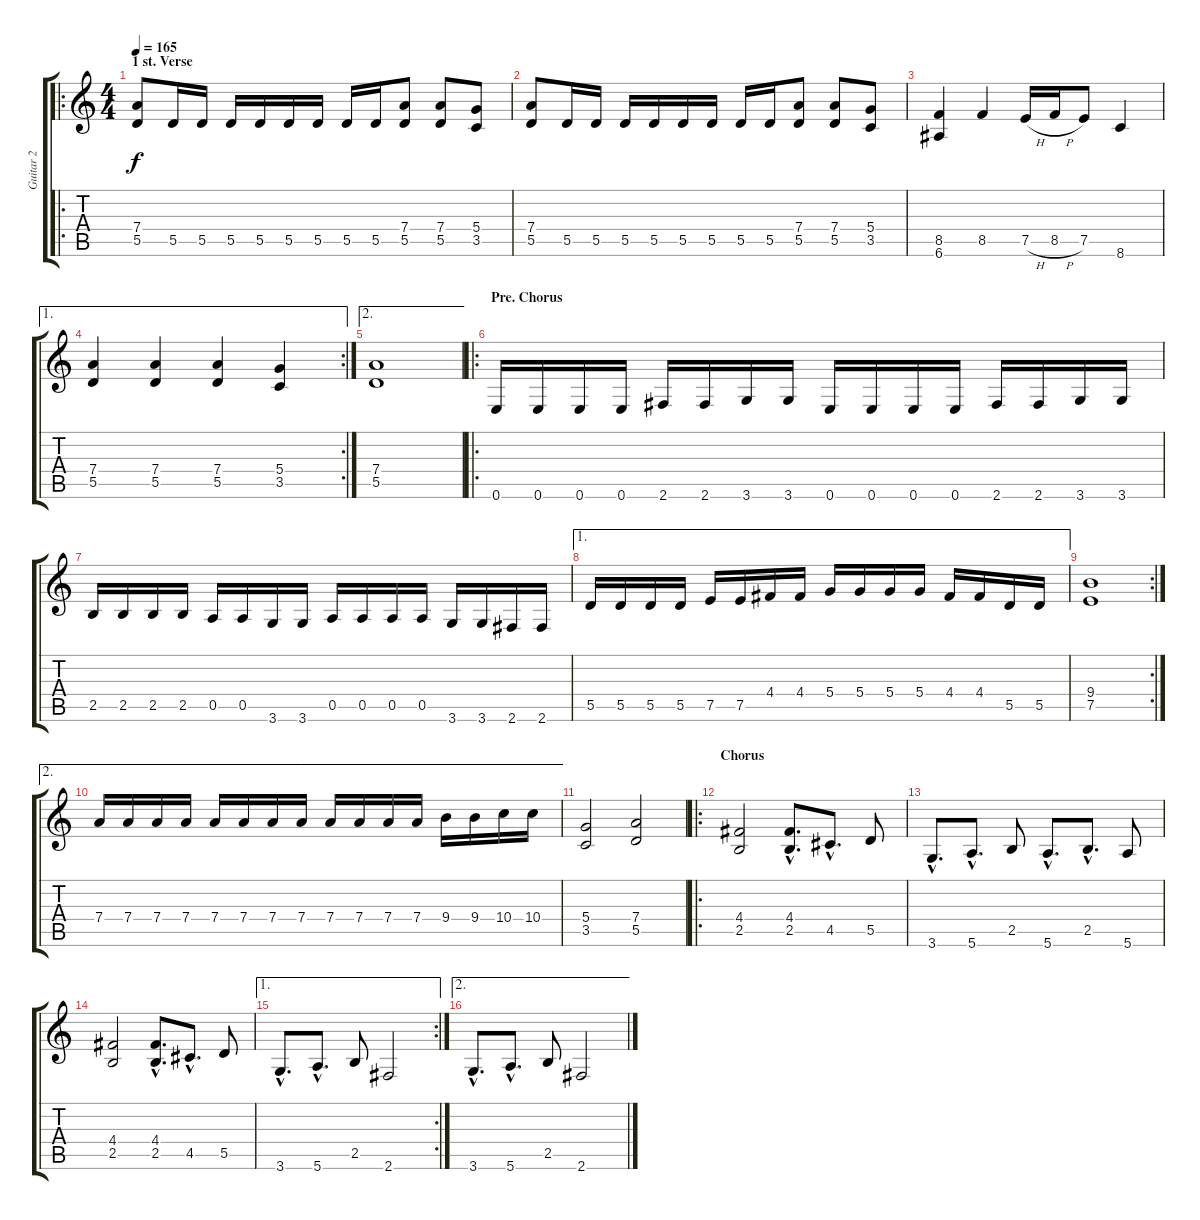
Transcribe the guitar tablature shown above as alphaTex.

\track ("Guitar 2" "Guitar 2") {instrument overdrivenguitar}
\staff {score tabs}
\tuning (E4 B3 G3 D3 A2 E2) {hide}
\ro
\ts (4 4)
\section ("" "1 st. Verse")
\tempo 165
\clef g2
\ks c
(7.4 5.5).8{dy f} 5.5.16 5.5.16 5.5.16 5.5.16 5.5.16 5.5.16 5.5.16 5.5.16 (7.4 5.5).8 (7.4 5.5).8 (5.4 3.5).8 |
(7.4 5.5).8 5.5.16 5.5.16 5.5.16 5.5.16 5.5.16 5.5.16 5.5.16 5.5.16 (7.4 5.5).8 (7.4 5.5).8 (5.4 3.5).8 |
(8.5 6.6).4 8.5.4 7.5{h}.16 8.5{h}.16 7.5.8 8.6.4 |
\ae 1
\rc 2
(7.4 5.5).4 (7.4 5.5).4 (7.4 5.5).4 (5.4 3.5).4 |
\ae 2
(7.4 5.5).1 |
\ro
\section ("" "Pre. Chorus")
0.6.16 0.6.16 0.6.16 0.6.16 2.6.16 2.6.16 3.6.16 3.6.16 0.6.16 0.6.16 0.6.16 0.6.16 2.6.16 2.6.16 3.6.16 3.6.16 |
2.5.16 2.5.16 2.5.16 2.5.16 0.5.16 0.5.16 3.6.16 3.6.16 0.5.16 0.5.16 0.5.16 0.5.16 3.6.16 3.6.16 2.6.16 2.6.16 |
\ae 1
5.5.16 5.5.16 5.5.16 5.5.16 7.5.16 7.5.16 4.4.16 4.4.16 5.4.16 5.4.16 5.4.16 5.4.16 4.4.16 4.4.16 5.5.16 5.5.16 |
\rc 2
(9.4 7.5).1 |
\ae 2
7.4.16 7.4.16 7.4.16 7.4.16 7.4.16 7.4.16 7.4.16 7.4.16 7.4.16 7.4.16 7.4.16 7.4.16 9.4.16 9.4.16 10.4.16 10.4.16 |
(5.4 3.5).2 (7.4 5.5).2 |
\ro
\section ("" "Chorus")
(4.4 2.5).2 (4.4{hac} 2.5{hac}).8{d} 4.5{hac}.8{d} 5.5.8 |
3.6{hac}.8{d} 5.6{hac}.8{d} 2.5.8 5.6{hac}.8{d} 2.5{hac}.8{d} 5.6.8 |
(4.4 2.5).2 (4.4{hac} 2.5{hac}).8{d} 4.5{hac}.8{d} 5.5.8 |
\ae 1
\rc 2
3.6{hac}.8{d} 5.6{hac}.8{d} 2.5.8 2.6.2 |
\ae 2
3.6{hac}.8{d} 5.6{hac}.8{d} 2.5.8 2.6.2
